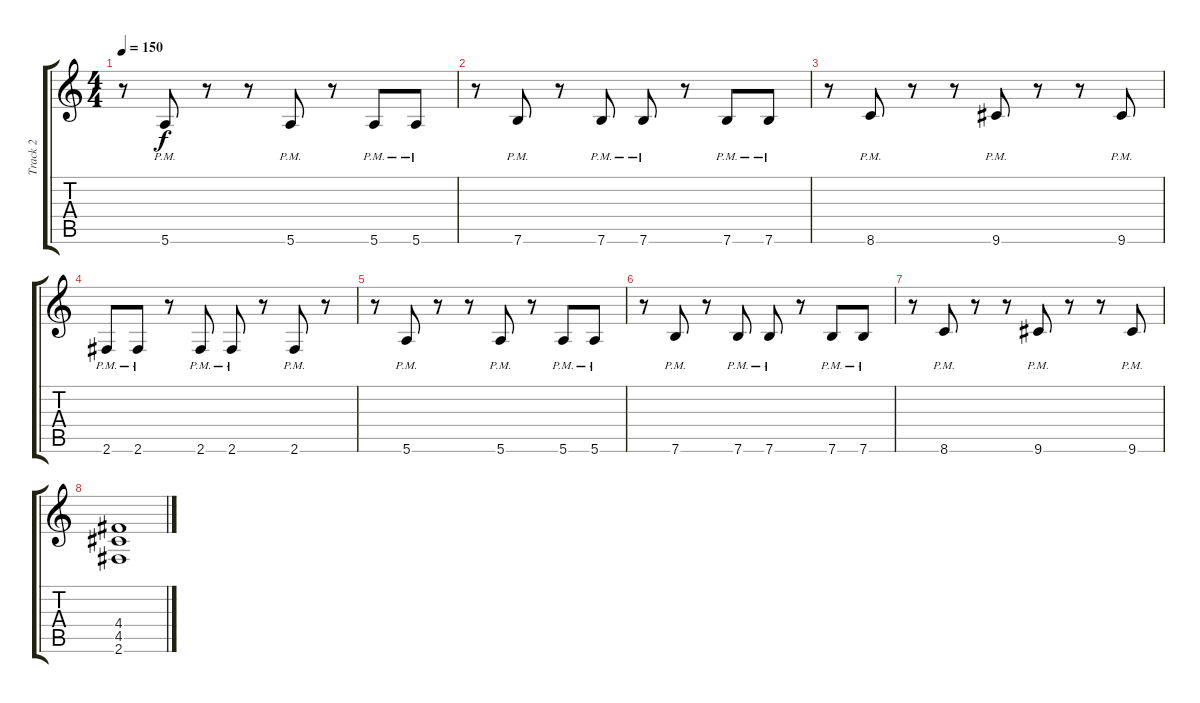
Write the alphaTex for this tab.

\track ("Track 2" "Track 2") {instrument distortionguitar}
\staff {score tabs}
\tuning (E4 B3 G3 D3 A2 E2) {hide}
\ts (4 4)
\tempo 150
\clef g2
\ks c
r.8{dy f} 5.6{pm}.8 r.8 r.8 5.6{pm}.8 r.8 5.6{pm}.8 5.6{pm}.8 |
r.8 7.6{pm}.8 r.8 7.6{pm}.8 7.6{pm}.8 r.8 7.6{pm}.8 7.6{pm}.8 |
r.8 8.6{pm}.8 r.8 r.8 9.6{pm}.8 r.8 r.8 9.6{pm}.8 |
2.6{pm}.8 2.6{pm}.8 r.8 2.6{pm}.8 2.6{pm}.8 r.8 2.6{pm}.8 r.8 |
r.8 5.6{pm}.8 r.8 r.8 5.6{pm}.8 r.8 5.6{pm}.8 5.6{pm}.8 |
r.8 7.6{pm}.8 r.8 7.6{pm}.8 7.6{pm}.8 r.8 7.6{pm}.8 7.6{pm}.8 |
r.8 8.6{pm}.8 r.8 r.8 9.6{pm}.8 r.8 r.8 9.6{pm}.8 |
(4.4 4.5 2.6).1
